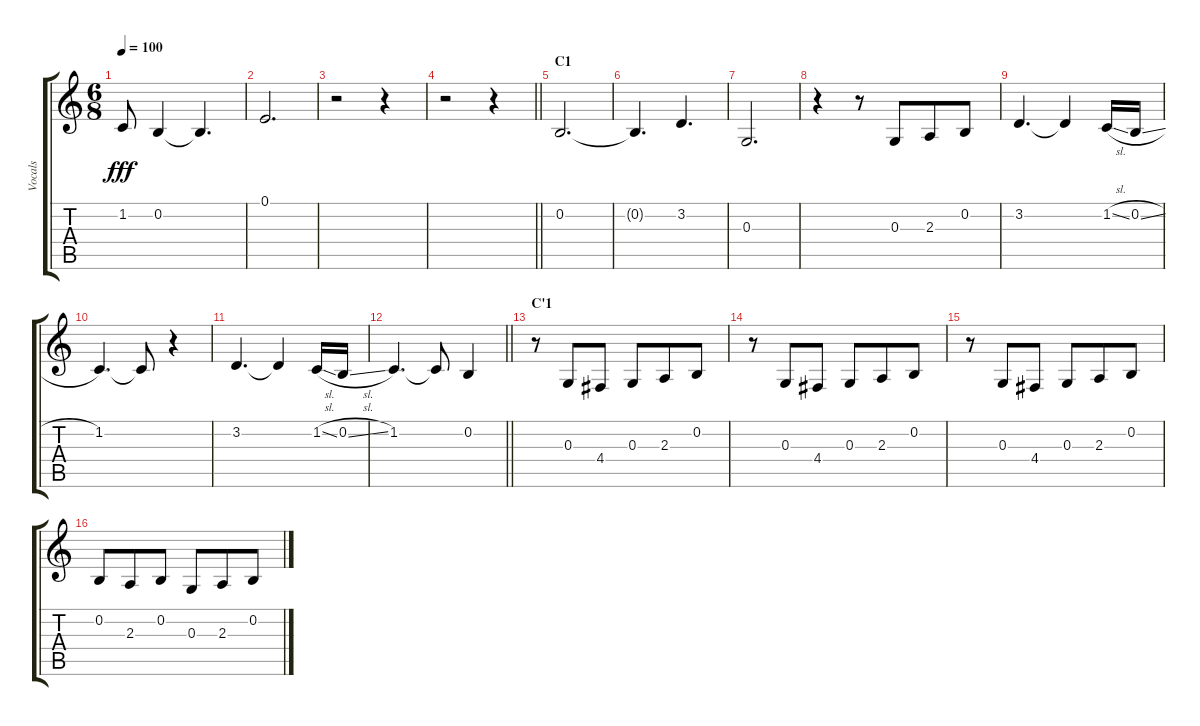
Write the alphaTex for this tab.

\track ("Vocals" "Vocals") {instrument voiceoohs}
\staff {score tabs}
\tuning (E4 B3 G3 D3 A2 E2) {hide}
\ts (6 8)
\tempo 100
\clef g2
\ks c
1.2.8{dy fff} 0.2.4 0.2{t}.4{d} |
0.1.2{d} |
r.2 r.4 |
\barLineRight lightlight
r.2 r.4 |
\section ("" "C1")
0.2.2{d} |
0.2{t}.4{d} 3.2.4{d} |
0.3.2{d} |
r.4 r.8 0.3.8 2.3.8 0.2.8 |
3.2.4{d} 3.2{t}.4 1.2{sl}.16 0.2{sl}.16 |
1.2.4{d} 1.2{t}.8 r.4 |
3.2.4{d} 3.2{t}.4 1.2{sl}.16 0.2{sl}.16 |
\barLineRight lightlight
1.2.4{d} 1.2{t}.8 0.2.4 |
\section ("" "C'1")
r.8 0.3.8 4.4.8 0.3.8 2.3.8 0.2.8 |
r.8 0.3.8 4.4.8 0.3.8 2.3.8 0.2.8 |
r.8 0.3.8 4.4.8 0.3.8 2.3.8 0.2.8 |
0.2.8 2.3.8 0.2.8 0.3.8 2.3.8 0.2.8
